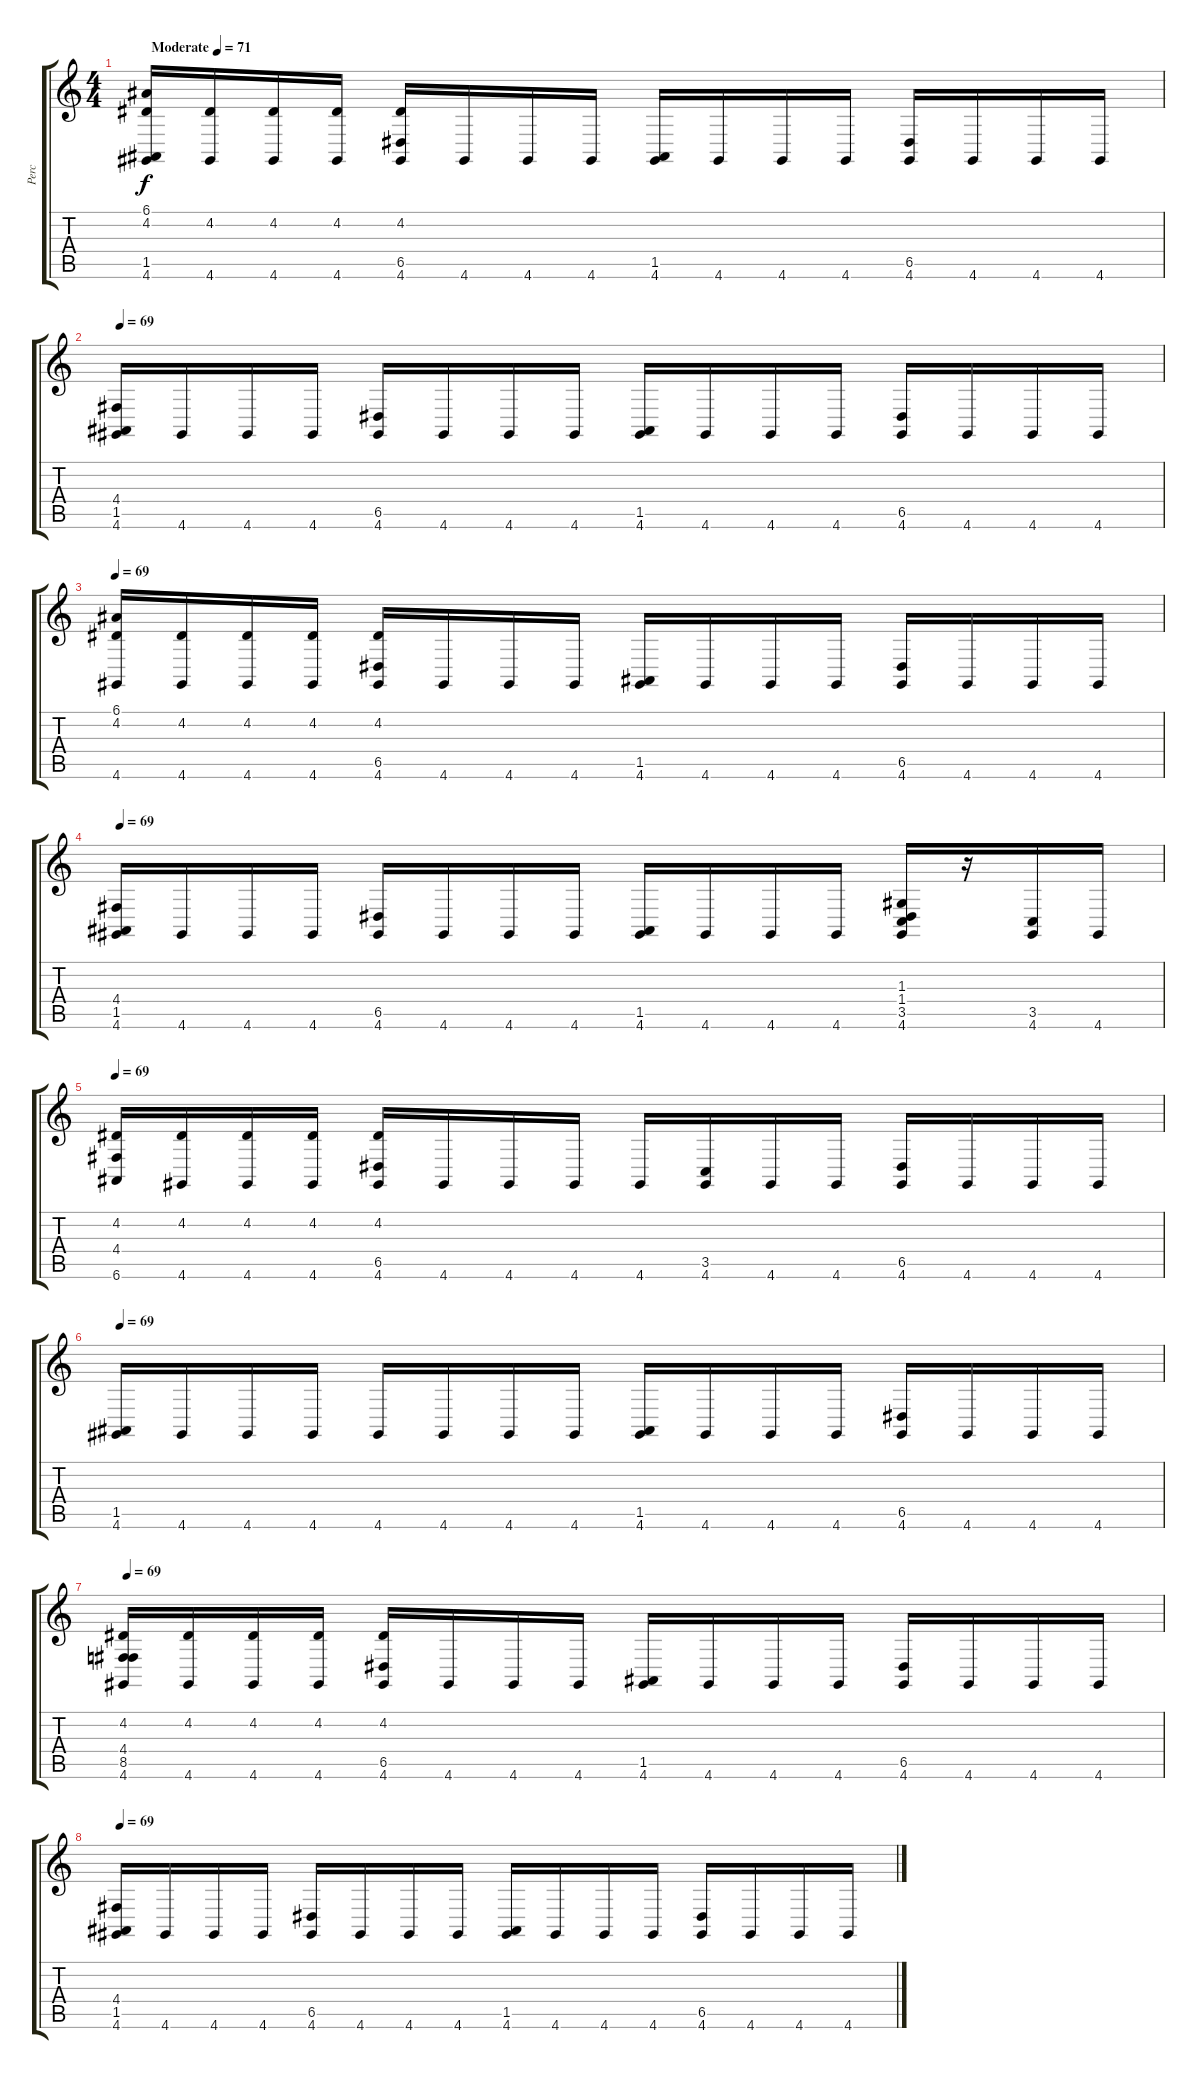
\track ("Perc" "Perc") {instrument celesta}
\staff {score tabs}
\tuning (E4 B3 G3 D3 A2 E2) {hide}
\ts (4 4)
\tempo (71 "Moderate")
\clef g2
\ks c
(6.1 4.2 1.5 4.6).16{dy f instrument celesta} (4.2 4.6).16 (4.2 4.6).16 (4.2 4.6).16 (4.2 6.5 4.6).16 4.6.16 4.6.16 4.6.16 (1.5 4.6).16 4.6.16 4.6.16 4.6.16 (6.5 4.6).16 4.6.16 4.6.16 4.6.16 |
\tempo 69
(4.4 1.5 4.6).16 4.6.16 4.6.16 4.6.16 (6.5 4.6).16 4.6.16 4.6.16 4.6.16 (1.5 4.6).16 4.6.16 4.6.16 4.6.16 (6.5 4.6).16 4.6.16 4.6.16 4.6.16 |
\tempo 69
(6.1 4.2 4.6).16 (4.2 4.6).16 (4.2 4.6).16 (4.2 4.6).16 (4.2 6.5 4.6).16 4.6.16 4.6.16 4.6.16 (1.5 4.6).16 4.6.16 4.6.16 4.6.16 (6.5 4.6).16 4.6.16 4.6.16 4.6.16 |
\tempo 69
(4.4 1.5 4.6).16 4.6.16 4.6.16 4.6.16 (6.5 4.6).16 4.6.16 4.6.16 4.6.16 (1.5 4.6).16 4.6.16 4.6.16 4.6.16 (1.3 1.4 3.5 4.6).16 r.16 (3.5 4.6).16 4.6.16 |
\tempo 69
(4.2 4.4 6.6).16 (4.2 4.6).16 (4.2 4.6).16 (4.2 4.6).16 (4.2 6.5 4.6).16 4.6.16 4.6.16 4.6.16 4.6.16 (3.5 4.6).16 4.6.16 4.6.16 (6.5 4.6).16 4.6.16 4.6.16 4.6.16 |
\tempo 69
(1.5 4.6).16 4.6.16 4.6.16 4.6.16 4.6.16 4.6.16 4.6.16 4.6.16 (1.5 4.6).16 4.6.16 4.6.16 4.6.16 (6.5 4.6).16 4.6.16 4.6.16 4.6.16 |
\tempo 69
(4.2 4.4 8.5 4.6).16 (4.2 4.6).16 (4.2 4.6).16 (4.2 4.6).16 (4.2 6.5 4.6).16 4.6.16 4.6.16 4.6.16 (1.5 4.6).16 4.6.16 4.6.16 4.6.16 (6.5 4.6).16 4.6.16 4.6.16 4.6.16 |
\tempo 69
(4.4 1.5 4.6).16 4.6.16 4.6.16 4.6.16 (6.5 4.6).16 4.6.16 4.6.16 4.6.16 (1.5 4.6).16 4.6.16 4.6.16 4.6.16 (6.5 4.6).16 4.6.16 4.6.16 4.6.16
